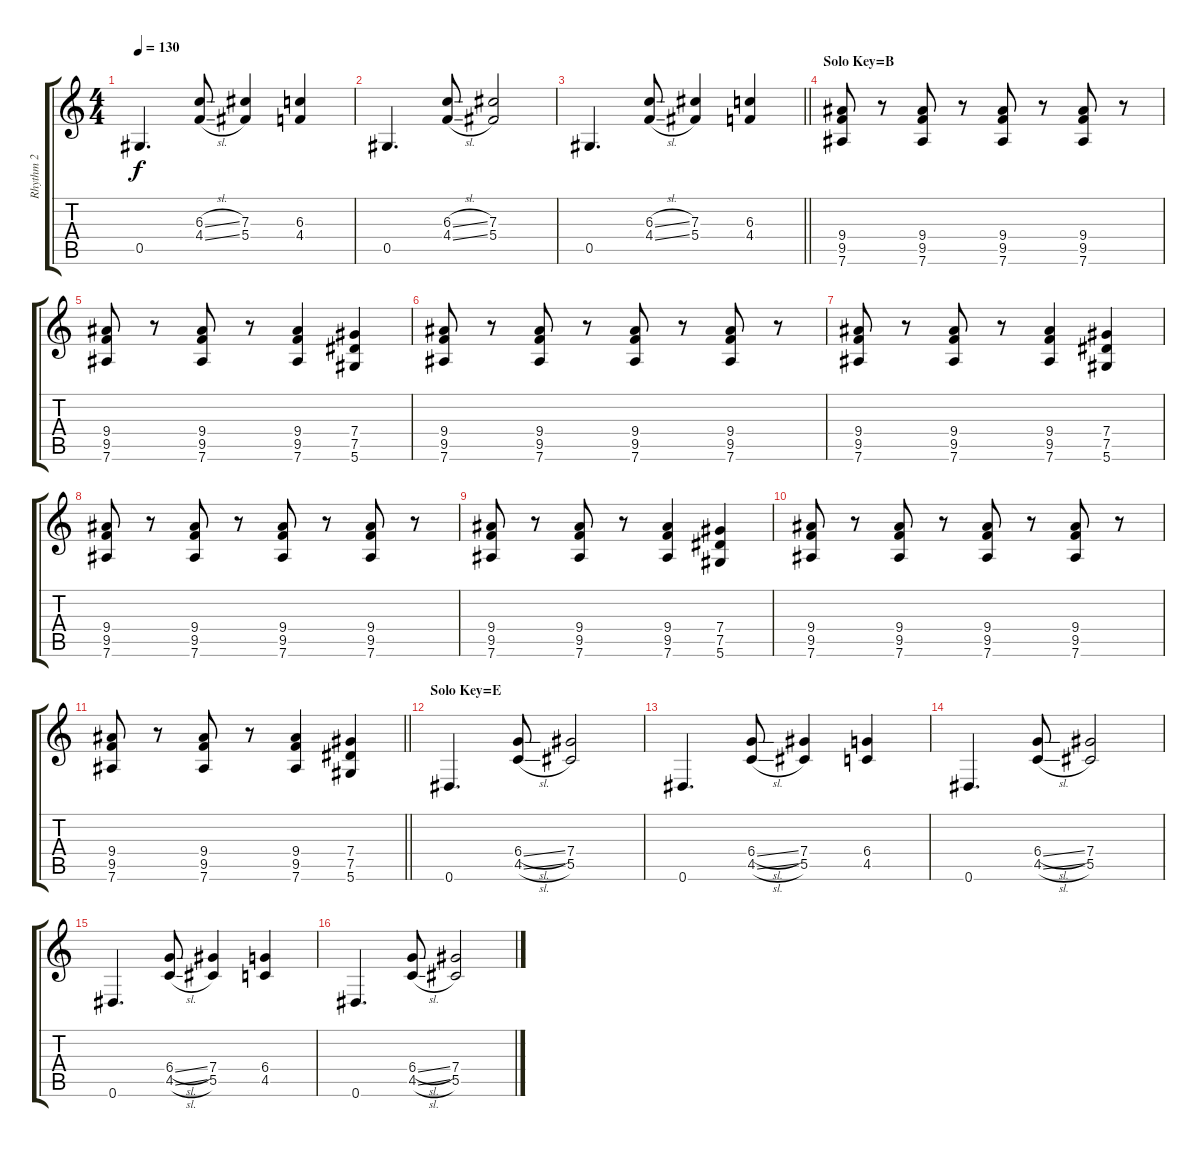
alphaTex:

\track ("Rhythm 2" "Rhythm 2") {instrument overdrivenguitar}
\staff {score tabs}
\tuning (Eb4 Bb3 Gb3 Db3 Ab2 Eb2) {hide}
\ts (4 4)
\tempo 130
\clef g2
\ks c
0.5.4{d dy f} (6.3{sl} 4.4{sl}).8 (7.3 5.4).4 (6.3 4.4).4 |
0.5.4{d} (6.3{sl} 4.4{sl}).8 (7.3 5.4).2 |
\barLineRight lightlight
0.5.4{d} (6.3{sl} 4.4{sl}).8 (7.3 5.4).4 (6.3 4.4).4 |
\section ("" "Solo Key=B")
(9.4 9.5 7.6).8 r.8 (9.4 9.5 7.6).8 r.8 (9.4 9.5 7.6).8 r.8 (9.4 9.5 7.6).8 r.8 |
(9.4 9.5 7.6).8 r.8 (9.4 9.5 7.6).8 r.8 (9.4 9.5 7.6).4 (7.4 7.5 5.6).4 |
(9.4 9.5 7.6).8 r.8 (9.4 9.5 7.6).8 r.8 (9.4 9.5 7.6).8 r.8 (9.4 9.5 7.6).8 r.8 |
(9.4 9.5 7.6).8 r.8 (9.4 9.5 7.6).8 r.8 (9.4 9.5 7.6).4 (7.4 7.5 5.6).4 |
(9.4 9.5 7.6).8 r.8 (9.4 9.5 7.6).8 r.8 (9.4 9.5 7.6).8 r.8 (9.4 9.5 7.6).8 r.8 |
(9.4 9.5 7.6).8 r.8 (9.4 9.5 7.6).8 r.8 (9.4 9.5 7.6).4 (7.4 7.5 5.6).4 |
(9.4 9.5 7.6).8 r.8 (9.4 9.5 7.6).8 r.8 (9.4 9.5 7.6).8 r.8 (9.4 9.5 7.6).8 r.8 |
\barLineRight lightlight
(9.4 9.5 7.6).8 r.8 (9.4 9.5 7.6).8 r.8 (9.4 9.5 7.6).4 (7.4 7.5 5.6).4 |
\section ("" "Solo Key=E")
0.6.4{d} (6.4{sl} 4.5{sl}).8 (7.4 5.5).2 |
0.6.4{d} (6.4{sl} 4.5{sl}).8 (7.4 5.5).4 (6.4 4.5).4 |
0.6.4{d} (6.4{sl} 4.5{sl}).8 (7.4 5.5).2 |
0.6.4{d} (6.4{sl} 4.5{sl}).8 (7.4 5.5).4 (6.4 4.5).4 |
0.6.4{d} (6.4{sl} 4.5{sl}).8 (7.4 5.5).2
